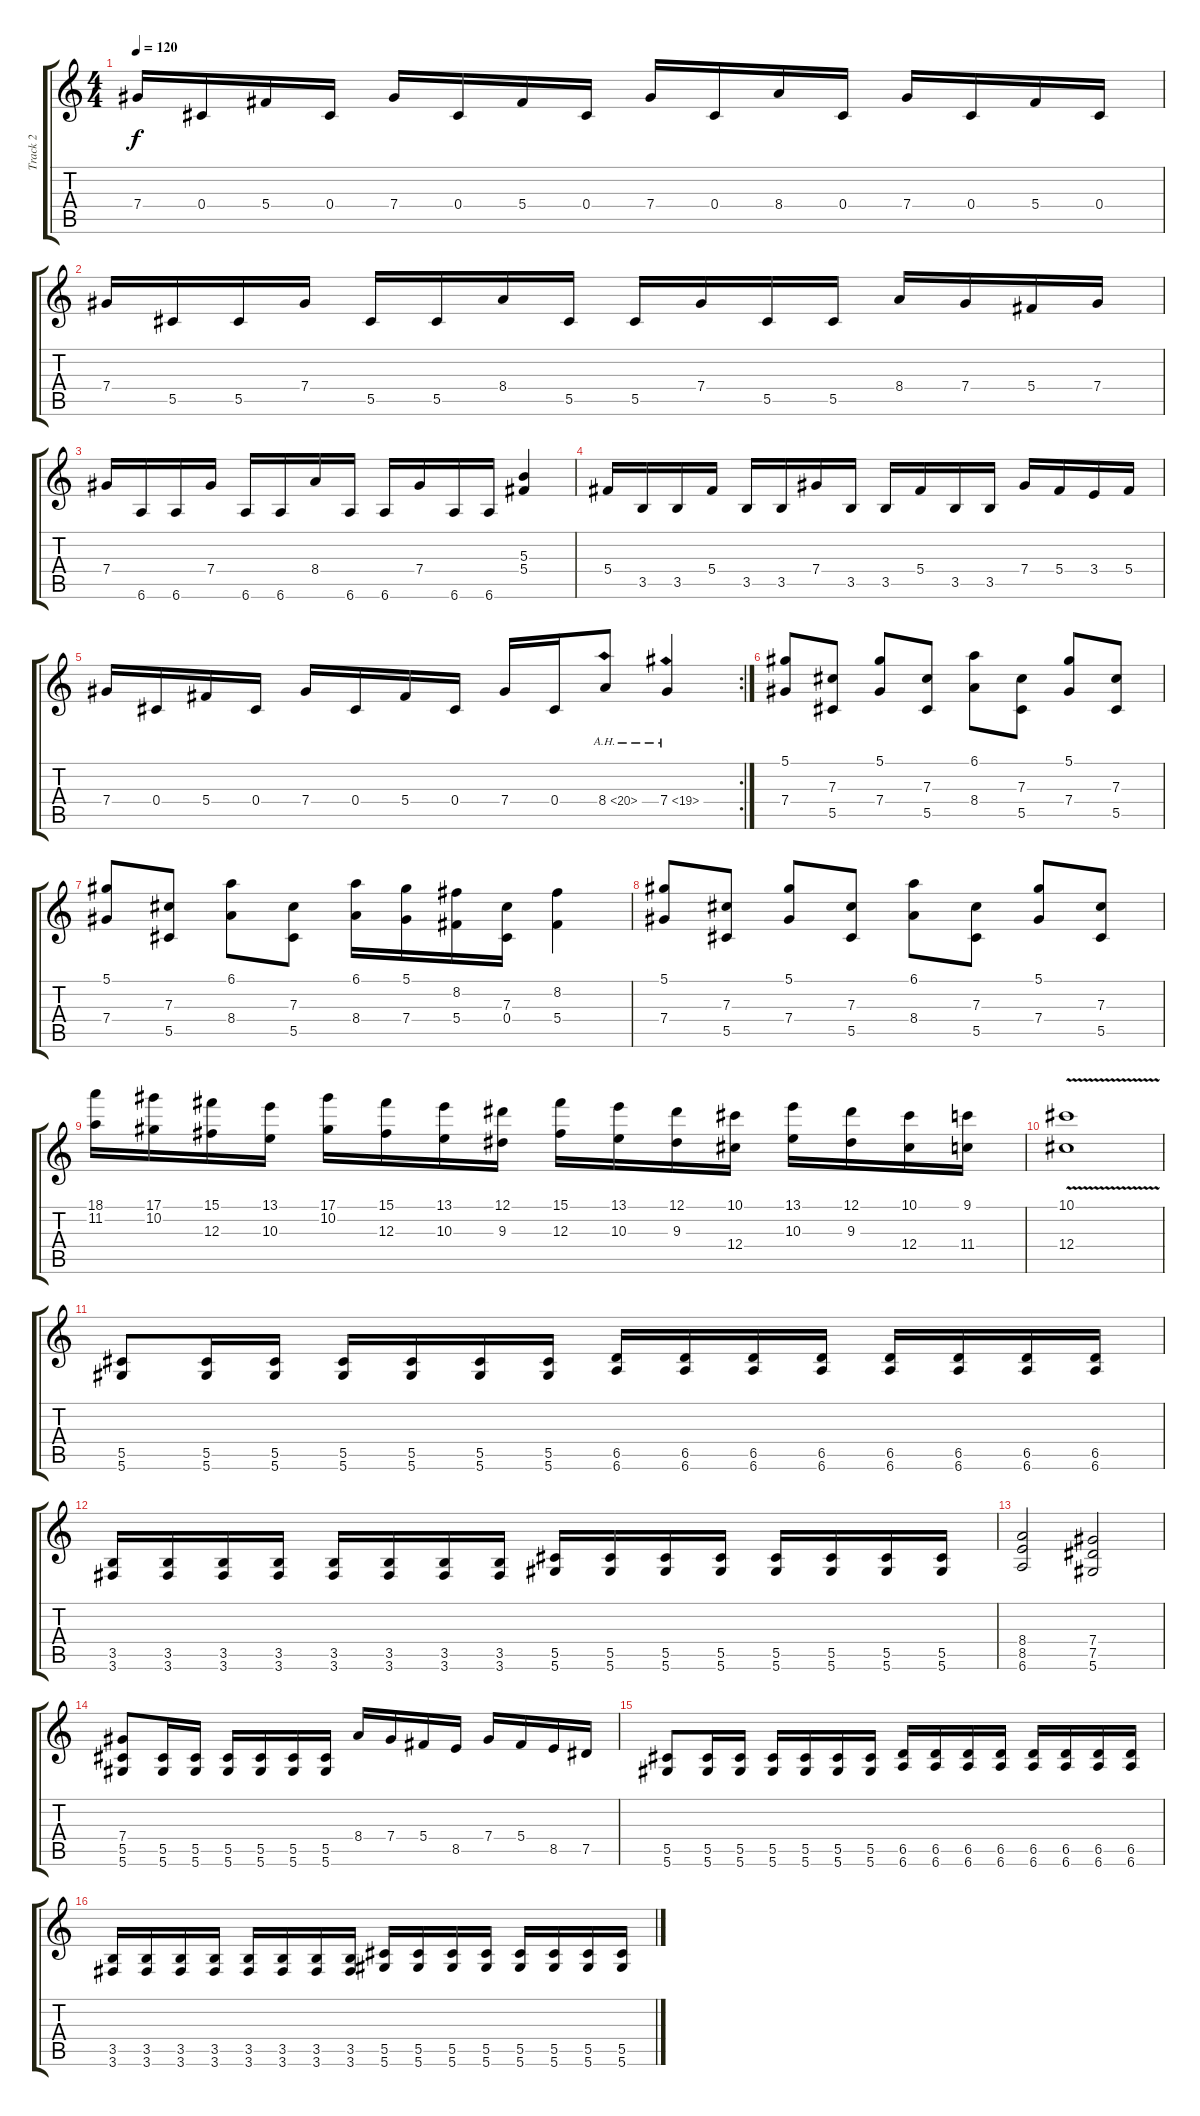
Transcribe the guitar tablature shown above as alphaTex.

\track ("Track 2" "Track 2") {instrument overdrivenguitar}
\staff {score tabs}
\tuning (Eb4 Bb3 Gb3 Db3 Ab2 Eb2) {hide}
\ts (4 4)
\tempo 120
\clef g2
\ks c
7.4.16{dy f} 0.4.16 5.4.16 0.4.16 7.4.16 0.4.16 5.4.16 0.4.16 7.4.16 0.4.16 8.4.16 0.4.16 7.4.16 0.4.16 5.4.16 0.4.16 |
7.4.16 5.5.16 5.5.16 7.4.16 5.5.16 5.5.16 8.4.16 5.5.16 5.5.16 7.4.16 5.5.16 5.5.16 8.4.16 7.4.16 5.4.16 7.4.16 |
7.4.16 6.6.16 6.6.16 7.4.16 6.6.16 6.6.16 8.4.16 6.6.16 6.6.16 7.4.16 6.6.16 6.6.16 (5.3 5.4).4 |
5.4.16 3.5.16 3.5.16 5.4.16 3.5.16 3.5.16 7.4.16 3.5.16 3.5.16 5.4.16 3.5.16 3.5.16 7.4.16 5.4.16 3.4.16 5.4.16 |
\rc 2
7.4.16 0.4.16 5.4.16 0.4.16 7.4.16 0.4.16 5.4.16 0.4.16 7.4.16 0.4.16 8.4{ah 12}.8 7.4{ah 12}.4 |
(5.1 7.4).8 (7.3 5.5).8 (5.1 7.4).8 (7.3 5.5).8 (6.1 8.4).8 (7.3 5.5).8 (5.1 7.4).8 (7.3 5.5).8 |
(5.1 7.4).8 (7.3 5.5).8 (6.1 8.4).8 (7.3 5.5).8 (6.1 8.4).16 (5.1 7.4).16 (8.2 5.4).16 (7.3 0.4).16 (8.2 5.4).4 |
(5.1 7.4).8 (7.3 5.5).8 (5.1 7.4).8 (7.3 5.5).8 (6.1 8.4).8 (7.3 5.5).8 (5.1 7.4).8 (7.3 5.5).8 |
(18.1 11.2).16 (17.1 10.2).16 (15.1 12.3).16 (13.1 10.3).16 (17.1 10.2).16 (15.1 12.3).16 (13.1 10.3).16 (12.1 9.3).16 (15.1 12.3).16 (13.1 10.3).16 (12.1 9.3).16 (10.1 12.4).16 (13.1 10.3).16 (12.1 9.3).16 (10.1 12.4).16 (9.1 11.4).16 |
(10.1{v} 12.4{v}).1 |
(5.5 5.6).8 (5.5 5.6).16 (5.5 5.6).16 (5.5 5.6).16 (5.5 5.6).16 (5.5 5.6).16 (5.5 5.6).16 (6.5 6.6).16 (6.5 6.6).16 (6.5 6.6).16 (6.5 6.6).16 (6.5 6.6).16 (6.5 6.6).16 (6.5 6.6).16 (6.5 6.6).16 |
(3.5 3.6).16 (3.5 3.6).16 (3.5 3.6).16 (3.5 3.6).16 (3.5 3.6).16 (3.5 3.6).16 (3.5 3.6).16 (3.5 3.6).16 (5.5 5.6).16 (5.5 5.6).16 (5.5 5.6).16 (5.5 5.6).16 (5.5 5.6).16 (5.5 5.6).16 (5.5 5.6).16 (5.5 5.6).16 |
(8.4 8.5 6.6).2 (7.4 7.5 5.6).2 |
(7.4 5.5 5.6).8 (5.5 5.6).16 (5.5 5.6).16 (5.5 5.6).16 (5.5 5.6).16 (5.5 5.6).16 (5.5 5.6).16 8.4.16 7.4.16 5.4.16 8.5.16 7.4.16 5.4.16 8.5.16 7.5.16 |
(5.5 5.6).8 (5.5 5.6).16 (5.5 5.6).16 (5.5 5.6).16 (5.5 5.6).16 (5.5 5.6).16 (5.5 5.6).16 (6.5 6.6).16 (6.5 6.6).16 (6.5 6.6).16 (6.5 6.6).16 (6.5 6.6).16 (6.5 6.6).16 (6.5 6.6).16 (6.5 6.6).16 |
(3.5 3.6).16 (3.5 3.6).16 (3.5 3.6).16 (3.5 3.6).16 (3.5 3.6).16 (3.5 3.6).16 (3.5 3.6).16 (3.5 3.6).16 (5.5 5.6).16 (5.5 5.6).16 (5.5 5.6).16 (5.5 5.6).16 (5.5 5.6).16 (5.5 5.6).16 (5.5 5.6).16 (5.5 5.6).16
